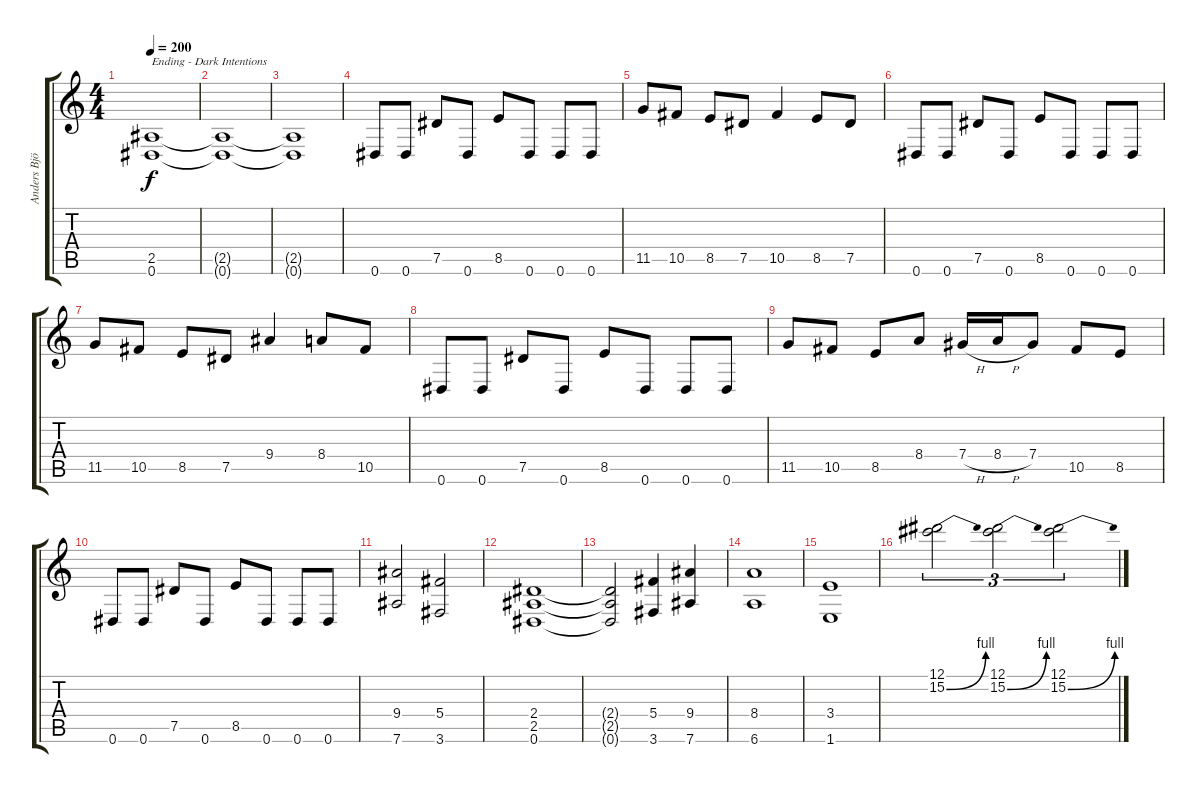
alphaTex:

\track ("Anders Björler" "Anders Bjö") {instrument distortionguitar}
\staff {score tabs}
\tuning (Eb4 Bb3 Gb3 Db3 Ab2 Eb2) {hide}
\ts (4 4)
\tempo 200
\clef g2
\ks c
(2.5 0.6).1{txt "Ending - Dark Intentions" dy f instrument distortionguitar} |
(2.5{t} 0.6{t}).1 |
(2.5{t} 0.6{t}).1 |
0.6.8 0.6.8 7.5.8 0.6.8 8.5.8 0.6.8 0.6.8 0.6.8 |
11.5.8 10.5.8 8.5.8 7.5.8 10.5.4 8.5.8 7.5.8 |
0.6.8 0.6.8 7.5.8 0.6.8 8.5.8 0.6.8 0.6.8 0.6.8 |
11.5.8 10.5.8 8.5.8 7.5.8 9.4.4 8.4.8 10.5.8 |
0.6.8 0.6.8 7.5.8 0.6.8 8.5.8 0.6.8 0.6.8 0.6.8 |
11.5.8 10.5.8 8.5.8 8.4.8 7.4{h}.16 8.4{h}.16 7.4.8 10.5.8 8.5.8 |
0.6.8 0.6.8 7.5.8 0.6.8 8.5.8 0.6.8 0.6.8 0.6.8 |
(9.4 7.6).2 (5.4 3.6).2 |
(2.4 2.5 0.6).1 |
(2.4{t} 2.5{t} 0.6{t}).2 (5.4 3.6).4 (9.4 7.6).4 |
(8.4 6.6).1 |
(3.4 1.6).1 |
(12.1 15.2{be (bend 0 0 60 4)}).2{tu (3 2)} (12.1 15.2{be (bend 0 0 60 4)}).2{tu (3 2)} (12.1 15.2{be (bend 0 0 60 4)}).2{tu (3 2)}
